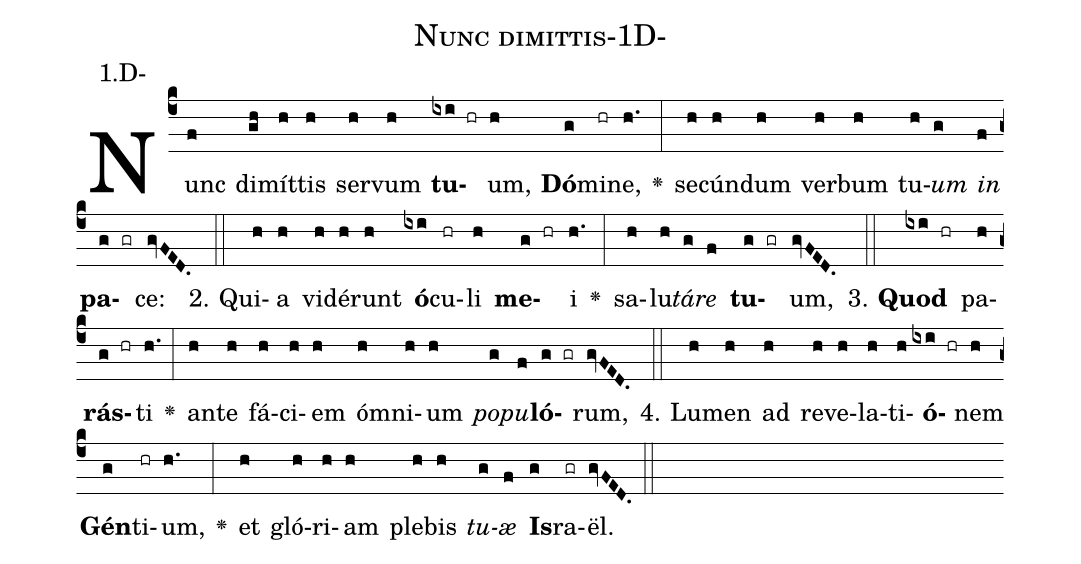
name: Nunc dimittis-1D-;
annotation: 1.D-;
%%
(c4)Nunc(f) di(gh)mít(h)tis(h) ser(h)vum(h) <b>tu</b>(ixi hr)um,(h) <b>Dó</b>(g)mi(hr)ne,(h.) <v>\greheightstar</v>(:) se(h)cún(h)dum(h) ver(h)bum(h) tu(h)<i>um</i>(g) <i>in</i>(f) <b>pa</b>(g gr)ce:(gvFED.) (::)
2. Qui(h)a(h) vi(h)dé(h)runt(h) <b>ó</b>(ixi)cu(hr)li(h) <b>me</b>(g hr)i(h.) <v>\greheightstar</v>(:) sa(h)lu(h)<i>tá</i>(g)<i>re</i>(f) <b>tu</b>(g gr)um,(gvFED.) (::)
3. <b>Quod</b>(ixi hr) pa(h)<b>rás</b>(g hr)ti(h.) <v>\greheightstar</v>(:) an(h)te(h) fá(h)ci(h)em(h) óm(h)ni(h)um(h) <i>po</i>(g)<i>pu</i>(f)<b>ló</b>(g gr)rum,(gvFED.) (::)
4. Lu(h)men(h) ad(h) re(h)ve(h)la(h)ti(h)<b>ó</b>(ixi hr)nem(h) <b>Gén</b>(g)ti(hr)um,(h.) <v>\greheightstar</v>(:) et(h) gló(h)ri(h)am(h) ple(h)bis(h) <i>tu</i>(g)<i>æ</i>(f) <b>Is</b>(g)ra(gr)ël.(gvFED.) (::)
